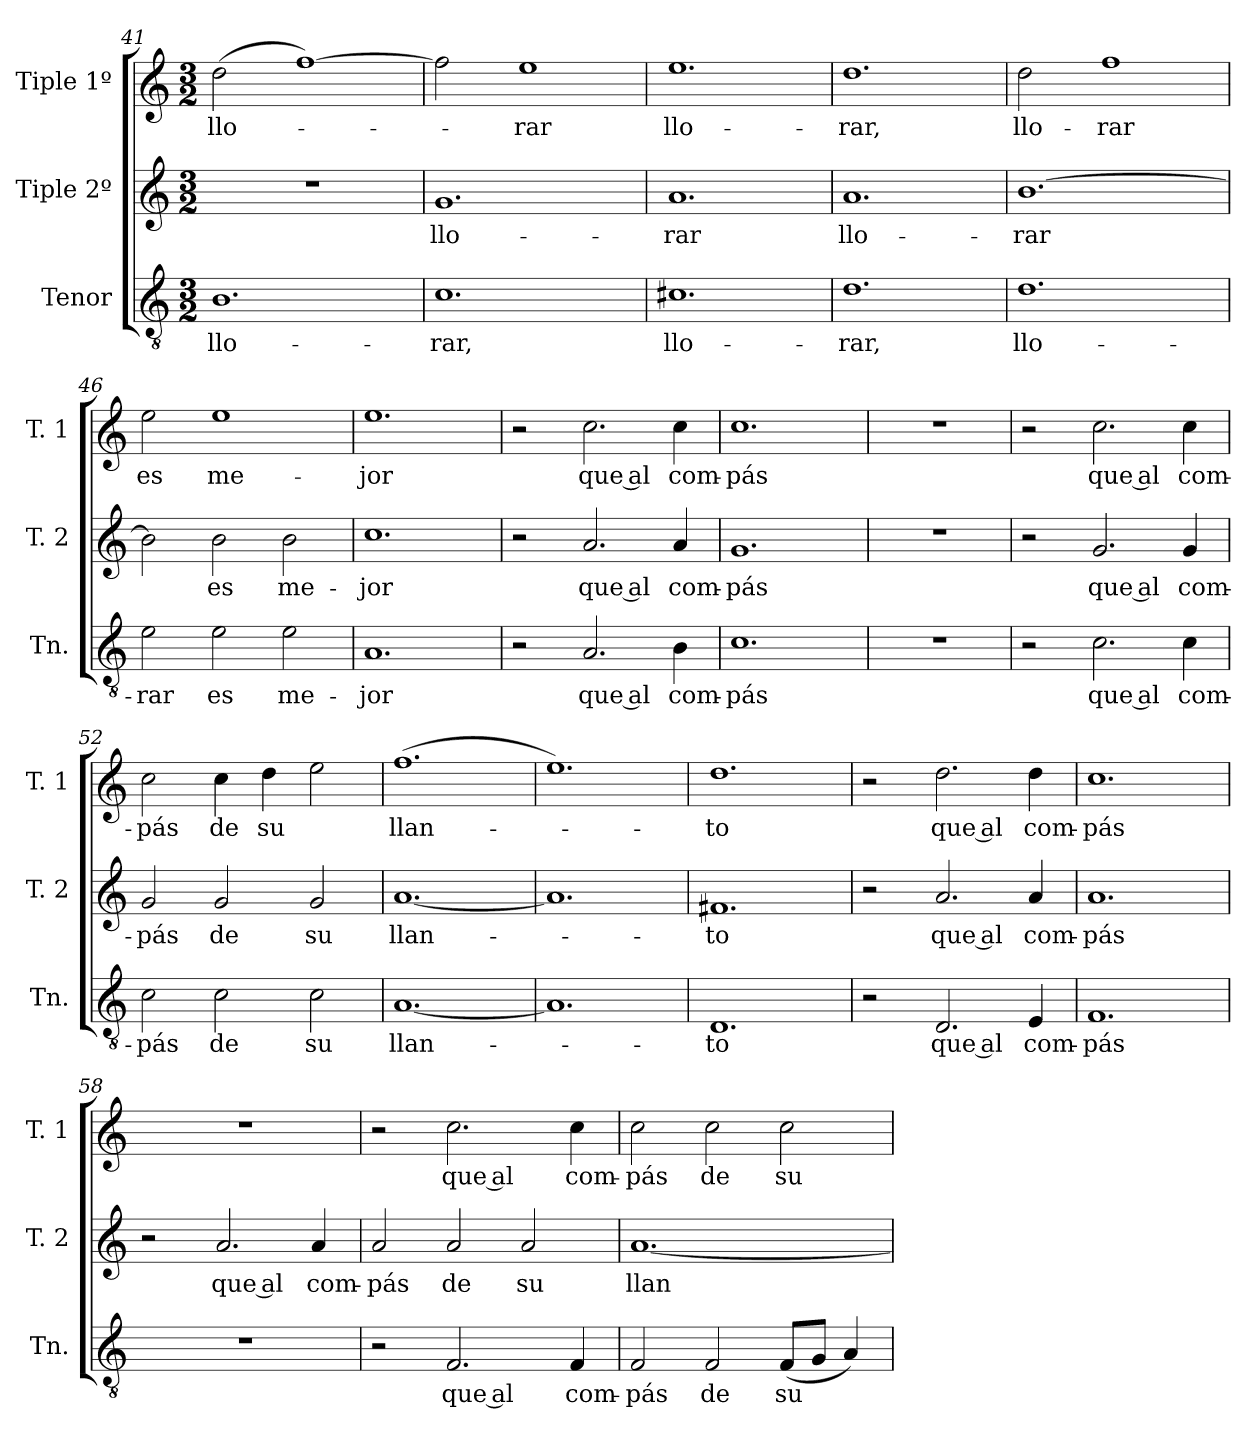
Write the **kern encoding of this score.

**kern	**text	**kern	**text	**kern	**text
*part3	*part3	*part2	*part2	*part1	*part1
*staff3	*staff3	*staff2	*staff2	*staff1	*staff1
*I"Tenor	*	*I"Tiple 2º	*	*I"Tiple 1º	*
*I'Tn.	*	*I'T. 2	*	*I'T. 1	*
*clefGv2	*	*clefG2	*	*clefG2	*
*M3/2	*	*M3/2	*	*M3/2	*
=41	=41	=41	=41	=41	=41
1.B	llo-	1.r	.	(2dd	llo-
.	.	.	.	[1ff)	.
=42	=42	=42	=42	=42	=42
1.c	-rar,	1.g	llo-	2ff]	.
.	.	.	.	1ee	-rar
=43	=43	=43	=43	=43	=43
1.c#X	llo-	1.a	-rar	1.ee	llo-
=44	=44	=44	=44	=44	=44
1.d	-rar,	1.a	llo-	1.dd	-rar,
=45	=45	=45	=45	=45	=45
1.d	-llo-	[1.b	-rar	2dd	llo-
.	.	.	.	1ff	-rar
=46	=46	=46	=46	=46	=46
2e	-rar	2b]	.	2ee	es
2e	es	2b	es	1ee	me-
2e	me-	2b	me-	.	.
=47	=47	=47	=47	=47	=47
1.A	-jor	1.cc	-jor	1.ee	-jor
=48	=48	=48	=48	=48	=48
2r	.	2r	.	2r	.
2.A	que al	2.a	que al	2.cc	que al
4B	com-	4a	com-	4cc	com-
=49	=49	=49	=49	=49	=49
1.c	-pás	1.g	-pás	1.cc	-pás
=50	=50	=50	=50	=50	=50
1.r	.	1.r	.	1.r	.
=51	=51	=51	=51	=51	=51
2r	.	2r	.	2r	.
2.c	que al	2.g	que al	2.cc	que al
4c	com-	4g	com-	4cc	com-
=52	=52	=52	=52	=52	=52
2c	-pás	2g	-pás	2cc	-pás
2c	de	2g	de	4cc	de
.	.	.	.	4dd	su
2c	su	2g	su	2ee	.
=53	=53	=53	=53	=53	=53
[1.A	llan-	[1.a	llan-	(1.ff	llan-
=54	=54	=54	=54	=54	=54
1.A]	.	1.a]	.	1.ee)	.
=55	=55	=55	=55	=55	=55
1.D	-to	1.f#X	-to	1.dd	-to
=56	=56	=56	=56	=56	=56
2r	.	2r	.	2r	.
2.D	que al	2.a	que al	2.dd	que al
4E	com-	4a	com-	4dd	com-
=57	=57	=57	=57	=57	=57
1.F	-pás	1.a	-pás	1.cc	-pás
=58	=58	=58	=58	=58	=58
1.r	.	2r	.	1.r	.
.	.	2.a	que al	.	.
.	.	4a	com-	.	.
=59	=59	=59	=59	=59	=59
2r	.	2a	-pás	2r	.
2.F	que al	2a	de	2.cc	que al
.	.	2a	su	.	.
4F	com-	.	.	4cc	com-
=60	=60	=60	=60	=60	=60
2F	-pás	[1.a	llan-	2cc	-pás
2F	de	.	.	2cc	de
(8FL	su	.	.	2cc	su
8GJ	.	.	.	.	.
4A)	.	.	.	.	.
=	=	=	=	=	=
*-	*-	*-	*-	*-	*-
